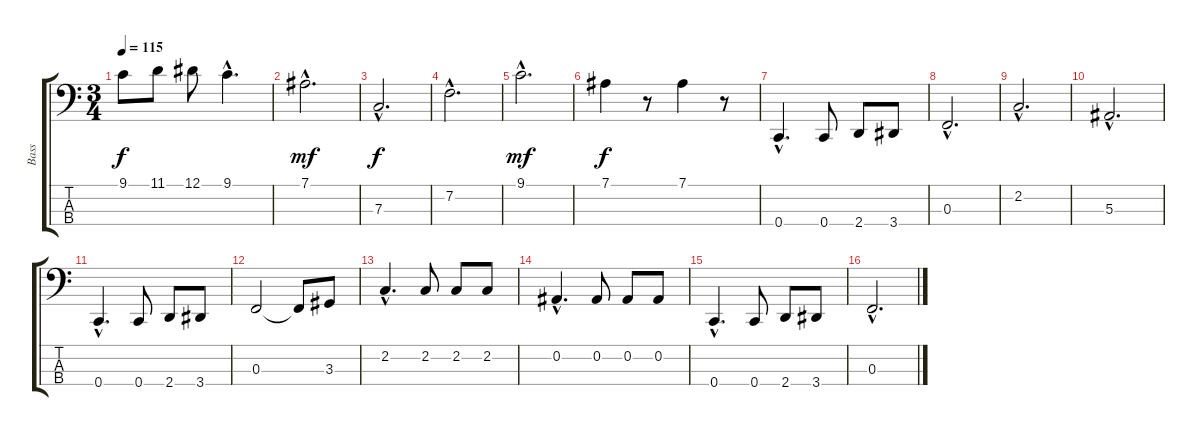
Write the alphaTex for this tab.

\track ("Bass" "Bass") {instrument slapbass1}
\staff {score tabs}
\tuning (Eb2 Bb1 F1 C1) {hide}
\ts (3 4)
\tempo 115
\clef f4
\ks c
9.1.8{dy f} 11.1.8 12.1.8 9.1{hac}.4{d} |
7.1{hac}.2{d dy mf} |
7.3{hac}.2{d dy f} |
7.2{hac}.2{d} |
9.1{hac}.2{d dy mf} |
7.1.4{dy f} r.8 7.1.4 r.8 |
0.4{hac}.4{d} 0.4.8 2.4.8 3.4.8 |
0.3{hac}.2{d} |
2.2{hac}.2{d} |
5.3{hac}.2{d} |
0.4{hac}.4{d} 0.4.8 2.4.8 3.4.8 |
0.3.2 0.3{t}.8 3.3.8 |
2.2{hac}.4{d} 2.2.8 2.2.8 2.2.8 |
0.2{hac}.4{d} 0.2.8 0.2.8 0.2.8 |
0.4{hac}.4{d} 0.4.8 2.4.8 3.4.8 |
0.3{hac}.2{d}
